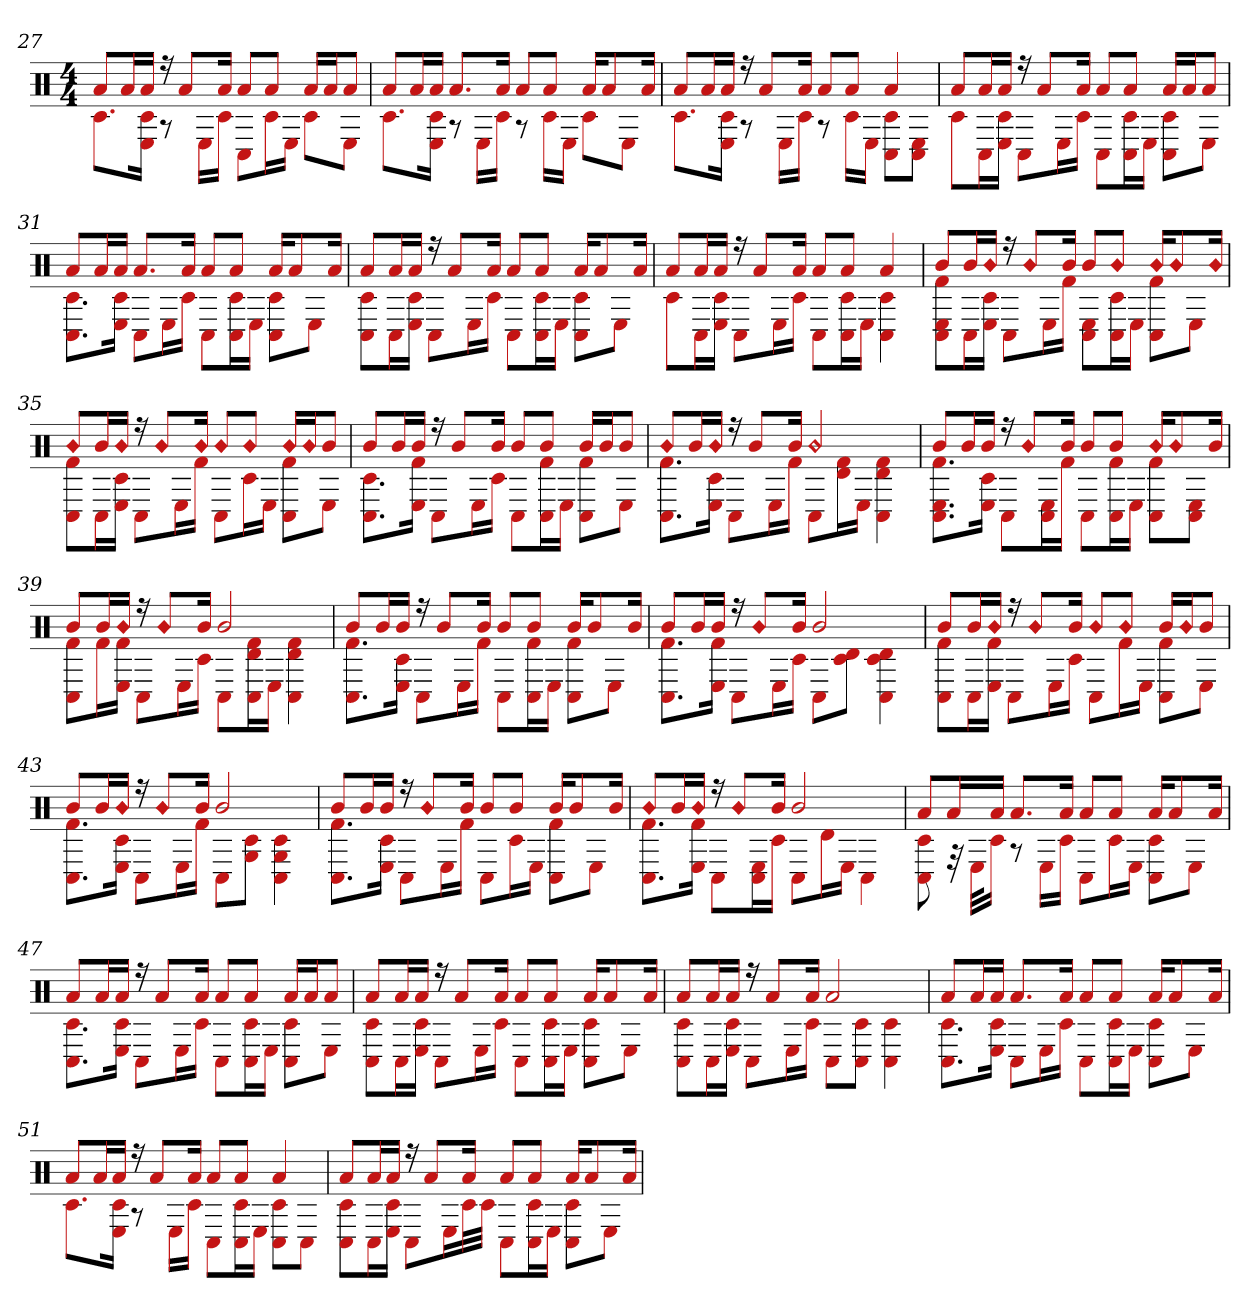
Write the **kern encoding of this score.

**kern
*part1
*staff1
*clefX
*k[]
*M4/4
=27
*^
8aL	8.c#L
16aL	.
16aJJ	16E 16c#Jk
16r	8r
8aL	.
.	16ELL
16aJk	16c#JJ
8aL	8C#L
8aJ	16c#L
.	16EJJ
16aLL	8c#L
16aJ	.
8aJ	8EJ
=28	=28
8aL	8.c#L
16aL	.
16aJJ	16E 16c#Jk
8.aL	8r
.	16ELL
16aJk	16c#JJ
8aL	8r
8aJ	16c#LL
.	16EJJ
16aKL	8c#L
8a	.
.	8EJ
16aJk	.
=29	=29
8aL	8.c#L
16aL	.
16aJJ	16E 16c#Jk
16r	8r
8aL	.
.	16ELL
16aJk	16c#JJ
8aL	8r
8aJ	16c#LL
.	16EJJ
4a	8c# 8C#L
.	8C# 8EJ
=30	=30
8aL	8c#L
16aL	16C#L
16aJJ	16E 16c#JJ
16r	8C#L
8aL	.
.	16EL
16aJk	16c#JJ
8aL	8C#L
8aJ	16C# 16c#L
.	16EJJ
16aLL	8C# 8c#L
16aJ	.
8aJ	8EJ
=31	=31
8aL	8.C# 8.c#L
16aL	.
16aJJ	16E 16c#Jk
8.aL	8C#L
.	16EL
16aJk	16c#JJ
8aL	8C#L
8aJ	16C# 16c#L
.	16EJJ
16aKL	8C# 8c#L
8a	.
.	8EJ
16aJk	.
=32	=32
8aL	8C# 8c#L
16aL	16C#L
16aJJ	16E 16c#JJ
16r	8C#L
8aL	.
.	16EL
16aJk	16c#JJ
8aL	8C#L
8aJ	16C# 16c#L
.	16EJJ
16aKL	8C# 8c#L
8a	.
.	8EJ
16aJk	.
=33	=33
8aL	8c#L
16aL	16C#L
16aJJ	16E 16c#JJ
16r	8C#L
8aL	.
.	16EL
16aJk	16c#JJ
8aL	8C#L
8aJ	16C# 16c#L
.	16EJJ
4a	4c# 4C#
=34	=34
8bL	8C# 8E 8f#L
16bL	16C#L
!LO:N:head=diamond	!
16bJJ	16E 16c#JJ
16r	8C#L
!LO:N:head=diamond	!
8bL	.
.	16EL
16bJk	16f#JJ
8bL	8C# 8EL
!LO:N:head=diamond	!
8bJ	16C# 16c#L
.	16EJJ
!LO:N:head=diamond	!
16bKL	8C# 8f#L
!LO:N:head=diamond	!
8b	.
.	8EJ
!LO:N:head=diamond	!
16bJk	.
=35	=35
!LO:N:head=diamond	!
8bL	8C# 8f#L
16bL	16C#L
!LO:N:head=diamond	!
16bJJ	16E 16c#JJ
16r	8C#L
!LO:N:head=diamond	!
8bL	.
.	16EL
!LO:N:head=diamond	!
16bJk	16f#JJ
!LO:N:head=diamond	!
8bL	8C#L
!LO:N:head=diamond	!
8bJ	16c#L
.	16EJJ
!LO:N:head=diamond	!
16bLL	8C# 8f#L
!LO:N:head=diamond	!
16bJ	.
8bJ	8EJ
=36	=36
8bL	8.C# 8.c#L
16bL	.
16bJJ	16E 16f#Jk
16r	8C#L
8bL	.
.	16EL
16bJk	16c#JJ
8bL	8C#L
8bJ	16C# 16f#L
.	16EJJ
16bLL	8C# 8f#L
16bJ	.
8bJ	8EJ
=37	=37
!LO:N:head=diamond	!
8bL	8.C# 8.f#L
16bL	.
!LO:N:head=diamond	!
16bJJ	16E 16c#Jk
16r	8C#L
8bL	.
.	16EL
16bJk	16f#JJ
!LO:N:head=diamond	!
2b	8C#L
.	16d 16f#L
.	16EJJ
.	4C# 4d 4f#
=38	=38
8bL	8.E 8.C# 8.f#L
16bL	.
16bJJ	16E 16c#Jk
16r	8C#L
!LO:N:head=diamond	!
8bL	.
.	16C# 16EL
16bJk	16f#JJ
8bL	8C#L
8bJ	16C# 16f#L
.	16EJJ
!LO:N:head=diamond	!
16bKL	8C# 8f#L
!LO:N:head=diamond	!
8b	.
.	8C# 8EJ
16bJk	.
=39	=39
8bL	8C# 8f#L
16bL	16f#L
!LO:N:head=diamond	!
16bJJ	16E 16f#JJ
16r	8C#L
!LO:N:head=diamond	!
8bL	.
.	16EL
16bJk	16c#JJ
2b	8C#L
.	16C# 16d 16f#L
.	16EJJ
.	4C# 4d 4f#
=40	=40
8bL	8.C# 8.f#L
16bL	.
16bJJ	16E 16c#Jk
16r	8C#L
8bL	.
.	16EL
16bJk	16f#JJ
8bL	8C#L
8bJ	16C# 16f#L
.	16EJJ
16bKL	8C# 8f#L
8b	.
.	8EJ
16bJk	.
=41	=41
8bL	8.f# 8.C#L
16bL	.
16bJJ	16E 16f#Jk
16r	8C#L
!LO:N:head=diamond	!
8bL	.
.	16EL
16bJk	16c#JJ
2b	8C#L
.	8c# 8dJ
.	4C# 4d 4c#
=42	=42
8bL	8C# 8f#L
16bL	16C#L
!LO:N:head=diamond	!
16bJJ	16E 16f#JJ
16r	8C#L
!LO:N:head=diamond	!
8bL	.
.	16EL
16bJk	16c#JJ
!LO:N:head=diamond	!
8bL	8C#L
!LO:N:head=diamond	!
8bJ	16f#L
.	16EJJ
16bLL	8C# 8f#L
!LO:N:head=diamond	!
16bJ	.
8bJ	8EJ
=43	=43
8bL	8.f# 8.C#L
16bL	.
!LO:N:head=diamond	!
16bJJ	16E 16c#Jk
16r	8C#L
!LO:N:head=diamond	!
8bL	.
.	16EL
16bJk	16f#JJ
2b	8C#L
.	8c# 8GJ
.	4C# 4G 4c#
=44	=44
8bL	8.C# 8.f#L
16bL	.
16bJJ	16E 16c#Jk
16r	8C#L
!LO:N:head=diamond	!
8bL	.
.	16EL
16bJk	16f#JJ
8bL	8C#L
8bJ	16c#L
.	16EJJ
16bKL	8C# 8f#L
8b	.
.	8EJ
16bJk	.
=45	=45
!LO:N:head=diamond	!
8bL	8.C# 8.f#L
16bL	.
!LO:N:head=diamond	!
16bJJ	16E 16f#Jk
16r	8C#L
!LO:N:head=diamond	!
8bL	.
.	16C# 16EL
16bJk	16c#JJ
2b	8C#L
.	16dL
.	16EJJ
.	4C#
=46	=46
8aL	8C# 8c#
16aL	32r
.	32EKLL
16aJJ	16c#JJ
8.aL	8r
.	16ELL
16aJk	16c#JJ
8aL	8C#L
8aJ	16c#L
.	16EJJ
16aKL	8C# 8c#L
8a	.
.	8EJ
16aJk	.
=47	=47
8aL	8.C# 8.c#L
16aL	.
16aJJ	16E 16c#Jk
16r	8C#L
8aL	.
.	16EL
16aJk	16c#JJ
8aL	8C#L
8aJ	16C# 16c#L
.	16EJJ
16aLL	8C# 8c#L
16aJ	.
8aJ	8EJ
=48	=48
8aL	8c# 8C#L
16aL	16C#L
16aJJ	16E 16c#JJ
16r	8C#L
8aL	.
.	16EL
16aJk	16c#JJ
8aL	8C#L
8aJ	16C# 16c#L
.	16EJJ
16aKL	8C# 8c#L
8a	.
.	8EJ
16aJk	.
=49	=49
8aL	8C# 8c#L
16aL	16C#L
16aJJ	16E 16c#JJ
16r	8C#L
8aL	.
.	16EL
16aJk	16c#JJ
2a	8C#L
.	8C# 8c#J
.	4C# 4c#
=50	=50
8aL	8.C# 8.c#L
16aL	.
16aJJ	16E 16c#Jk
8.aL	8C#L
.	16EL
16aJk	16c#JJ
8aL	8C#L
8aJ	16C# 16c#L
.	16EJJ
16aKL	8C# 8c#L
8a	.
.	8EJ
16aJk	.
=51	=51
8aL	8.c#L
16aL	.
16aJJ	16E 16c#Jk
16r	8r
8aL	.
.	16ELL
16aJk	16c#JJ
8aL	8C#L
8aJ	16C# 16c#L
.	16EJJ
4a	8C# 8c#L
.	8C#J
=52	=52
8aL	8c# 8C#L
16aL	16C#L
16aJJ	16E 16c#JJ
16r	8C#L
8aL	.
.	16EL
16aJk	32c#L
.	32c#JJJ
8aL	8C#L
8aJ	16C# 16c#L
.	16EJJ
16aKL	8C# 8c#L
8a	.
.	8EJ
16aJk	.
*v	*v
=
*-
